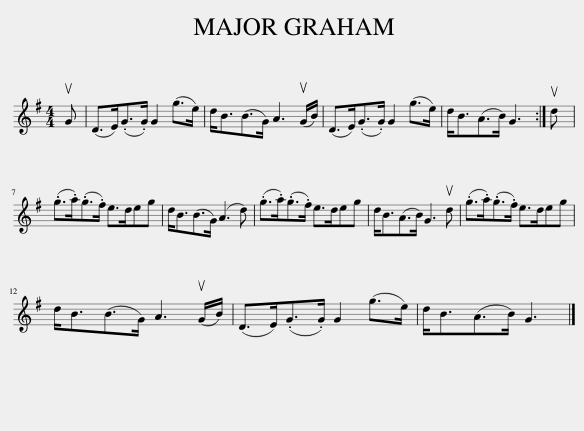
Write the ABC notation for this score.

X:1
L:1/8
M:4/4
I:linebreak $
K:G
V:1 treble
V:1
 uG | (D>E)(.G>.G) G2 (g>e) | d<B(B>G) A3 (uG/B/) | (D>E)(.G>.G) G2 (g>e) | d<B(A>B) G3 :| %5
 ud |$ (.g>.a)(.g>.f) e>deg | d<B(B>G) (A3 d) | (.g>.a)(.g>.f) e>deg | d<B(A>B) G3 ud | %10
 (.g>.a)(.g>.f) e>deg |$ d<B(B>G) A3 (uG/B/) | (D>E)(.G>.G) G2 (g>e) | d<B(A>B) G3 |] %14
